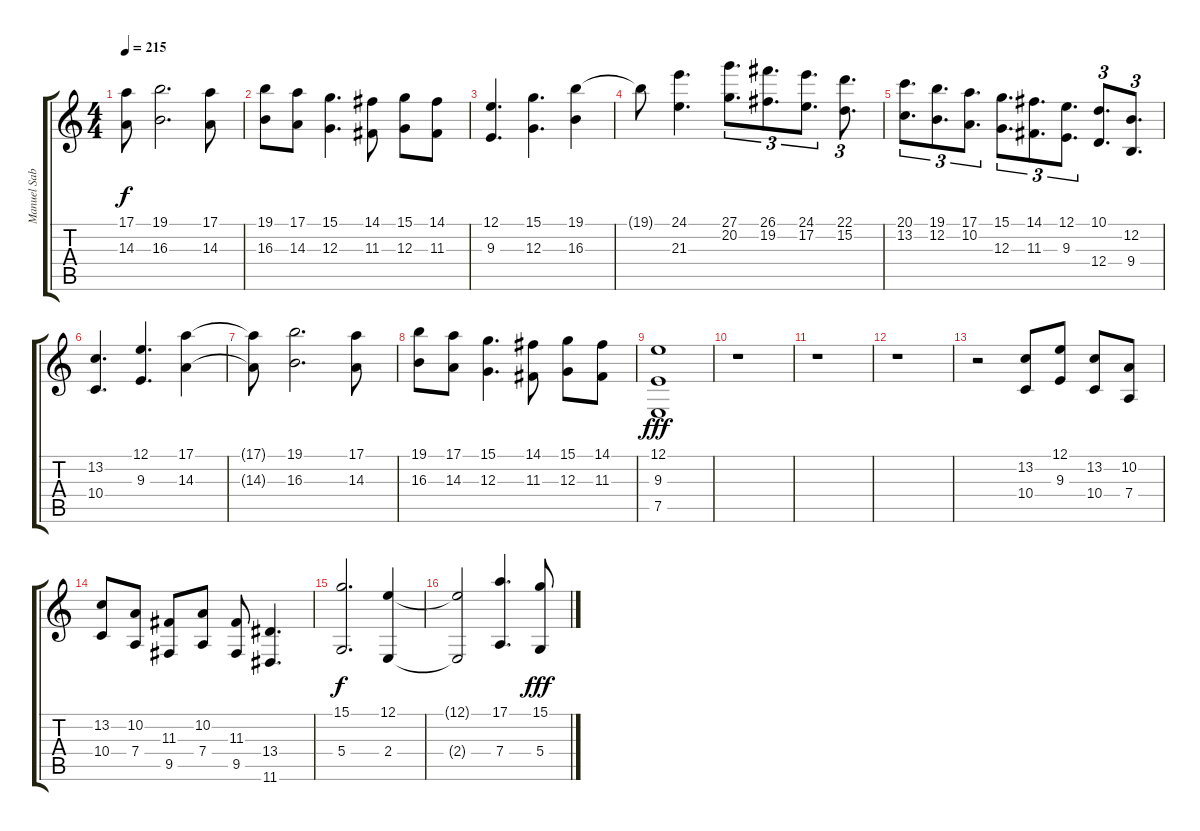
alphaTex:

\track ("Manuel Sabogal Keyboards" "Manuel Sab") {instrument synthstrings1}
\staff {score tabs}
\tuning (E4 B3 G3 D3 A2 E2) {hide}
\ts (4 4)
\tempo 215
\clef g2
\ks c
(17.1{t} 14.3{t}).8{dy f} (19.1 16.3).2{d} (17.1 14.3).8 |
(19.1 16.3).8 (17.1 14.3).8 (15.1 12.3).4{d} (14.1 11.3).8 (15.1 12.3).8 (14.1 11.3).8 |
(12.1 9.3).4{d} (15.1 12.3).4{d} (19.1 16.3).4 |
19.1{t}.8 (24.1 21.3).4{d} (27.1 20.2).8{d tu (3 2)} (26.1 19.2).8{d tu (3 2)} (24.1 17.2).8{d tu (3 2)} (22.1 15.2).8{d tu (3 2)} |
(20.1 13.2).8{d tu (3 2)} (19.1 12.2).8{d tu (3 2)} (17.1 10.2).8{d tu (3 2)} (15.1 12.3).8{d tu (3 2)} (14.1 11.3).8{d tu (3 2)} (12.1 9.3).8{d tu (3 2)} (10.1 12.4).8{d tu (3 2)} (12.2 9.4).8{d tu (3 2)} |
(13.2 10.4).4{d} (12.1 9.3).4{d} (17.1 14.3).4 |
(17.1{t} 14.3{t}).8 (19.1 16.3).2{d} (17.1 14.3).8 |
(19.1 16.3).8 (17.1 14.3).8 (15.1 12.3).4{d} (14.1 11.3).8 (15.1 12.3).8 (14.1 11.3).8 |
(12.1 9.3 7.5).1{dy fff} |
r.1 |
r.1 |
r.1 |
r.2 (13.2 10.4).8 (12.1 9.3).8 (13.2 10.4).8 (10.2 7.4).8 |
(13.2 10.4).8 (10.2 7.4).8 (11.3 9.5).8 (10.2 7.4).8 (11.3 9.5).8 (13.4 11.6).4{d} |
(15.1 5.4).2{d dy f} (12.1 2.4).4 |
(12.1{t} 2.4{t}).2 (17.1 7.4).4{d} (15.1 5.4).8{dy fff}
